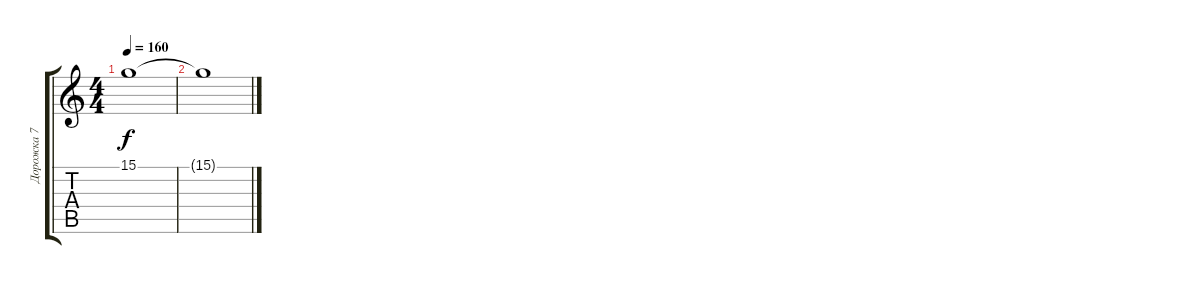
\track ("Дорожка 7" "Дорожка 7") {instrument panflute}
\staff {score tabs}
\tuning (E4 B3 G3 D3 A2 E2) {hide}
\ts (4 4)
\tempo 160
\clef g2
\ks c
15.1{t}.1{dy f volume 8} |
15.1{t}.1{volume 7}
